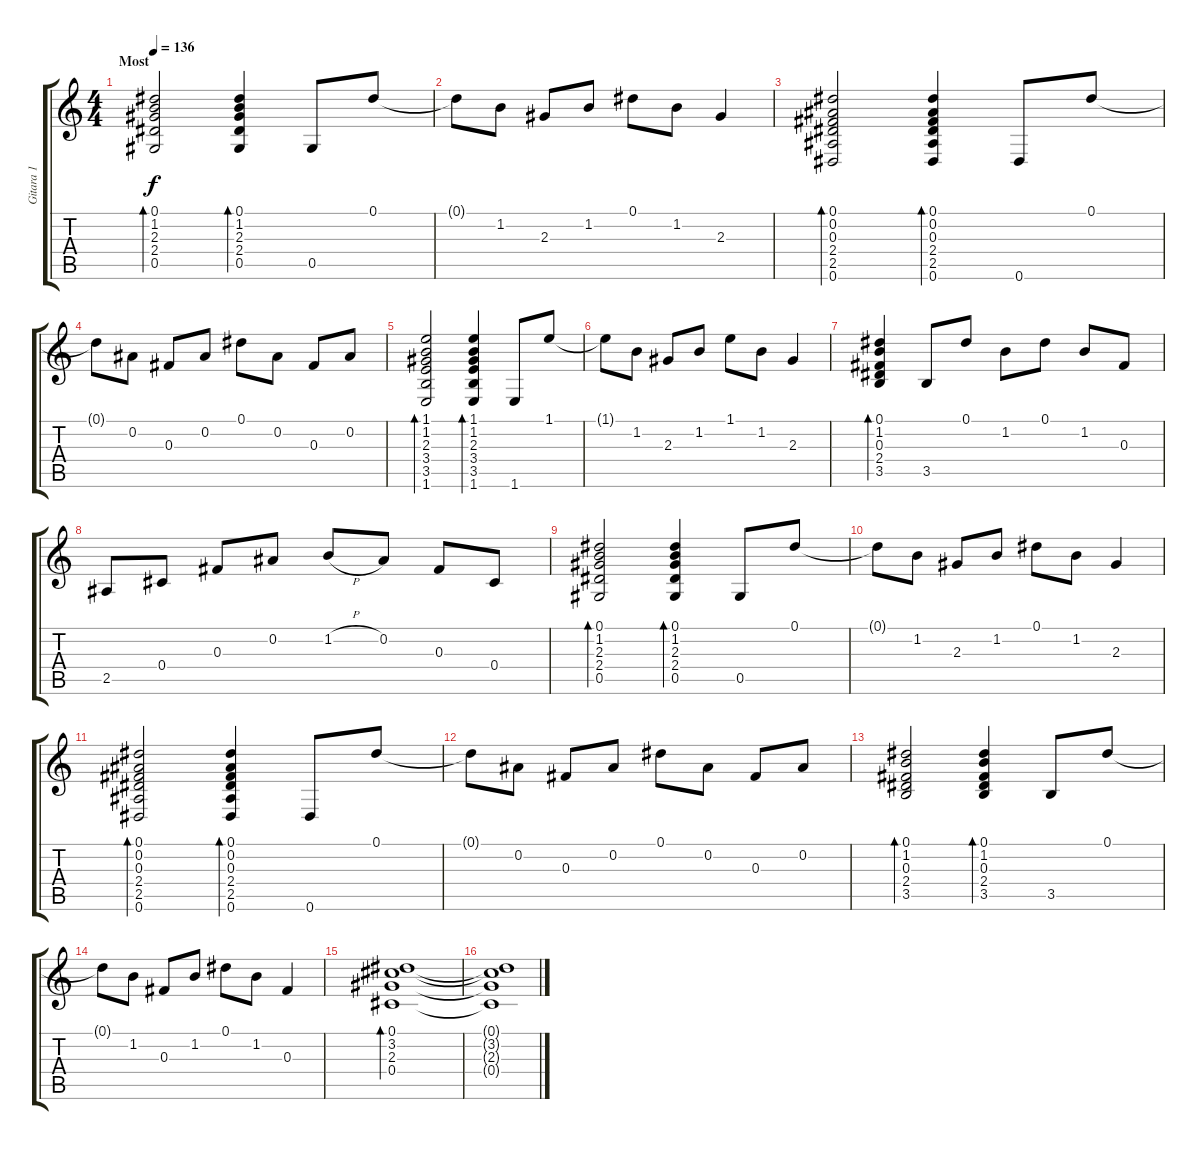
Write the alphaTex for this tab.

\track ("Gitara 1" "Gitara 1") {instrument acousticguitarsteel}
\staff {score tabs}
\tuning (Eb4 Bb3 Gb3 Db3 Ab2 Eb2) {hide}
\ts (4 4)
\section ("" "Most")
\tempo 136
\clef g2
\ks c
(0.1 1.2 2.3 2.4 0.5).2{bd 120 dy f} (0.1 1.2 2.3 2.4 0.5).4{bd 120} 0.5.8 0.1.8 |
0.1{t}.8 1.2.8 2.3.8 1.2.8 0.1.8 1.2.8 2.3.4 |
(0.1 0.2 0.3 2.4 2.5 0.6).2{bd 120} (0.1 0.2 0.3 2.4 2.5 0.6).4{bd 120} 0.6.8 0.1.8 |
0.1{t}.8 0.2.8 0.3.8 0.2.8 0.1.8 0.2.8 0.3.8 0.2.8 |
(1.1 1.2 2.3 3.4 3.5 1.6).2{bd 120} (1.1 1.2 2.3 3.4 3.5 1.6).4{bd 120} 1.6.8 1.1.8 |
1.1{t}.8 1.2.8 2.3.8 1.2.8 1.1.8 1.2.8 2.3.4 |
(0.1 1.2 0.3 2.4 3.5).4{bd 120} 3.5.8 0.1.8 1.2.8 0.1.8 1.2.8 0.3.8 |
2.5.8 0.4.8 0.3.8 0.2.8 1.2{h}.8 0.2.8 0.3.8 0.4.8 |
(0.1 1.2 2.3 2.4 0.5).2{bd 120} (0.1 1.2 2.3 2.4 0.5).4{bd 120} 0.5.8 0.1.8 |
0.1{t}.8 1.2.8 2.3.8 1.2.8 0.1.8 1.2.8 2.3.4 |
(0.1 0.2 0.3 2.4 2.5 0.6).2{bd 120} (0.1 0.2 0.3 2.4 2.5 0.6).4{bd 120} 0.6.8 0.1.8 |
0.1{t}.8 0.2.8 0.3.8 0.2.8 0.1.8 0.2.8 0.3.8 0.2.8 |
(0.1 1.2 0.3 2.4 3.5).2{bd 120} (0.1 1.2 0.3 2.4 3.5).4{bd 120} 3.5.8 0.1.8 |
0.1{t}.8 1.2.8 0.3.8 1.2.8 0.1.8 1.2.8 0.3.4 |
(0.1 3.2 2.3 0.4).1{bd 120} |
(0.1{t} 3.2{t} 2.3{t} 0.4{t}).1
